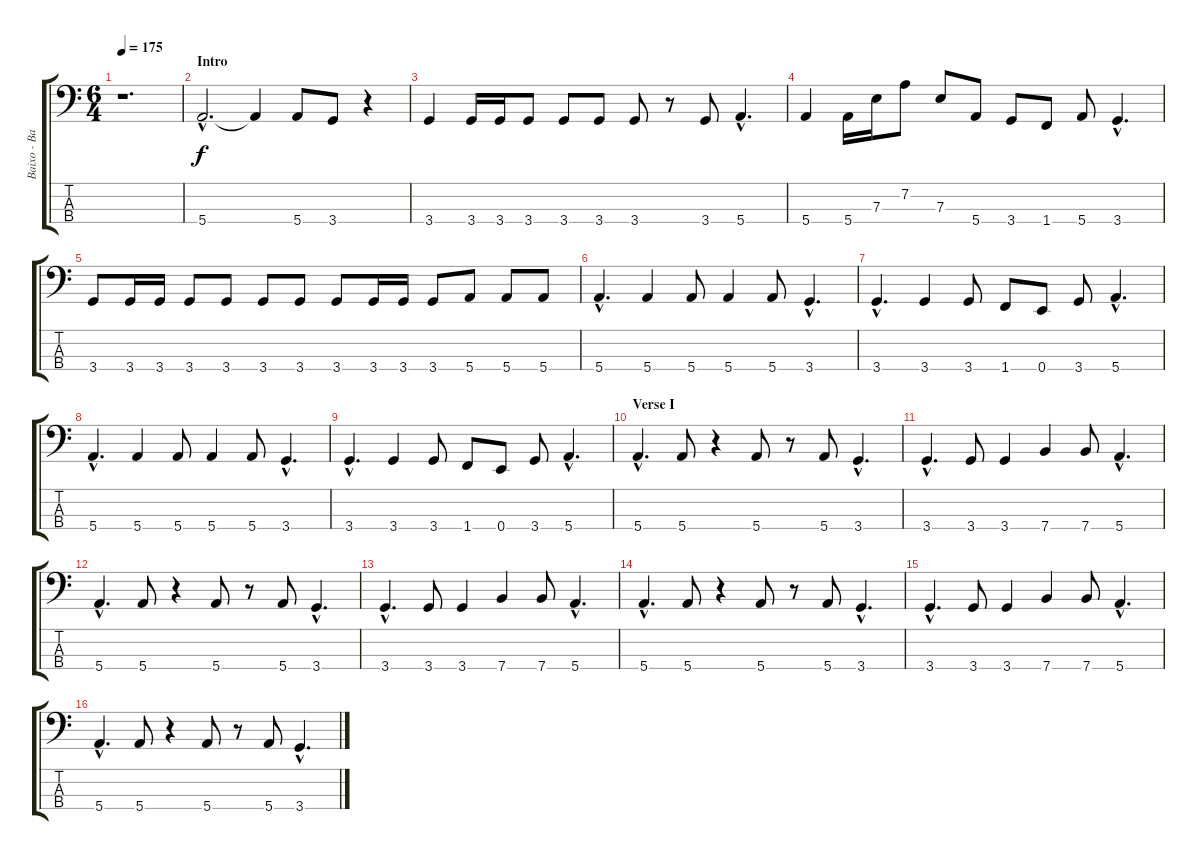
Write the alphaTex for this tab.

\track ("Baixo - Bass" "Baixo - Ba") {instrument electricbassfinger}
\staff {score tabs}
\tuning (G2 D2 A1 E1) {hide}
\ts (6 4)
\tempo 175
\clef f4
\ks c
r.1{d dy f instrument electricbassfinger} |
\section ("" "Intro")
5.4{hac}.2{d} 5.4{t}.4 5.4.8 3.4.8 r.4 |
3.4.4 3.4.16 3.4.16 3.4.8 3.4.8 3.4.8 3.4.8 r.8 3.4.8 5.4{hac}.4{d} |
5.4.4 5.4.16 7.3.16 7.2.8 7.3.8 5.4.8 3.4.8 1.4.8 5.4.8 3.4{hac}.4{d} |
3.4.8 3.4.16 3.4.16 3.4.8 3.4.8 3.4.8 3.4.8 3.4.8 3.4.16 3.4.16 3.4.8 5.4.8 5.4.8 5.4.8 |
5.4{hac}.4{d} 5.4.4 5.4.8 5.4.4 5.4.8 3.4{hac}.4{d} |
3.4{hac}.4{d} 3.4.4 3.4.8 1.4.8 0.4.8 3.4.8 5.4{hac}.4{d} |
5.4{hac}.4{d} 5.4.4 5.4.8 5.4.4 5.4.8 3.4{hac}.4{d} |
3.4{hac}.4{d} 3.4.4 3.4.8 1.4.8 0.4.8 3.4.8 5.4{hac}.4{d} |
\section ("" "Verse I")
5.4{hac}.4{d} 5.4.8 r.4 5.4.8 r.8 5.4.8 3.4{hac}.4{d} |
3.4{hac}.4{d} 3.4.8 3.4.4 7.4.4 7.4.8 5.4{hac}.4{d} |
5.4{hac}.4{d} 5.4.8 r.4 5.4.8 r.8 5.4.8 3.4{hac}.4{d} |
3.4{hac}.4{d} 3.4.8 3.4.4 7.4.4 7.4.8 5.4{hac}.4{d} |
5.4{hac}.4{d} 5.4.8 r.4 5.4.8 r.8 5.4.8 3.4{hac}.4{d} |
3.4{hac}.4{d} 3.4.8 3.4.4 7.4.4 7.4.8 5.4{hac}.4{d} |
5.4{hac}.4{d} 5.4.8 r.4 5.4.8 r.8 5.4.8 3.4{hac}.4{d}
